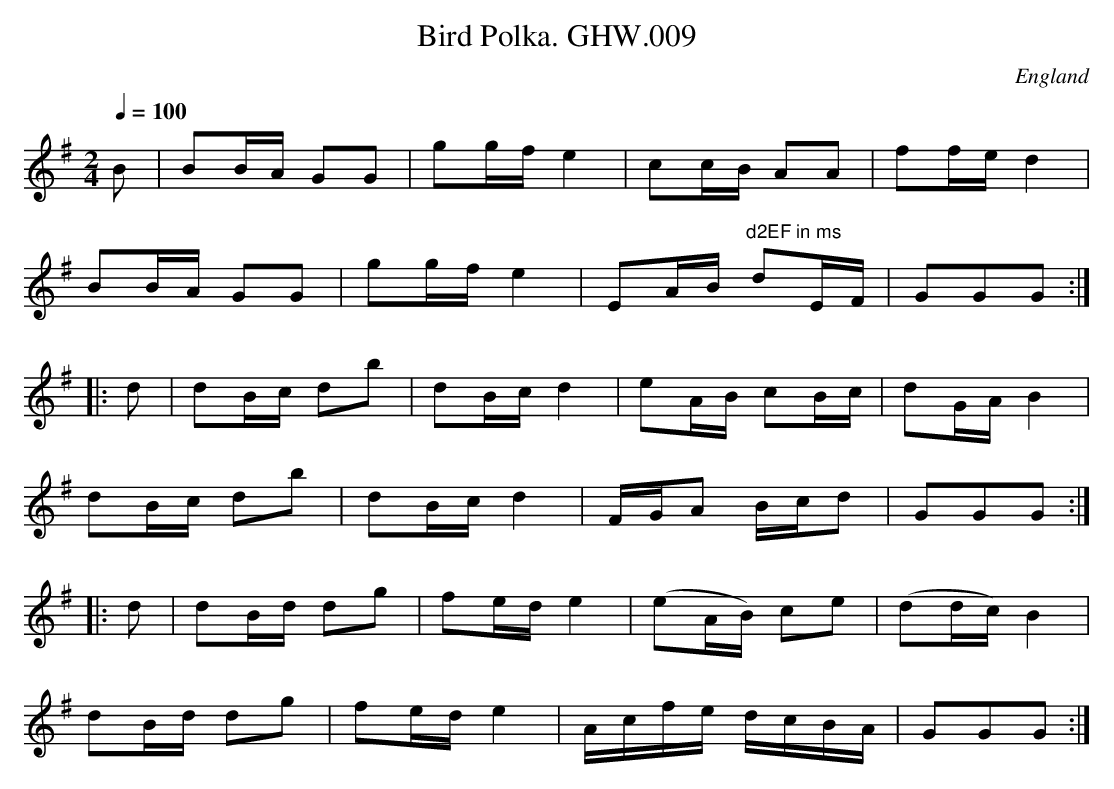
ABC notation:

X:1
T:Bird Polka. GHW.009
M:2/4
L:1/8
Q:1/4=100
O:England
K:G
B|BB/A/ GG|gg/f/ e2|cc/B/ AA|ff/e/ d2|!
BB/A/ GG|gg/f/ e2|EA/2B/ "^d2EF in ms"dE/F/|GGG:|!
|:d|dB/c/ db|dB/c/ d2|eA/B/ cB/c/|dG/A/ B2|!
dB/c/ db|dB/c/ d2|F/G/A B/c/d|GGG:|!
|:d|dB/d/ dg|fe/d/e2|(eA/B/) ce|(dd/c/)B2|!
dB/d/ dg|fe/d/e2|A/c/f/e/ d/c/B/A/|GGG:|
